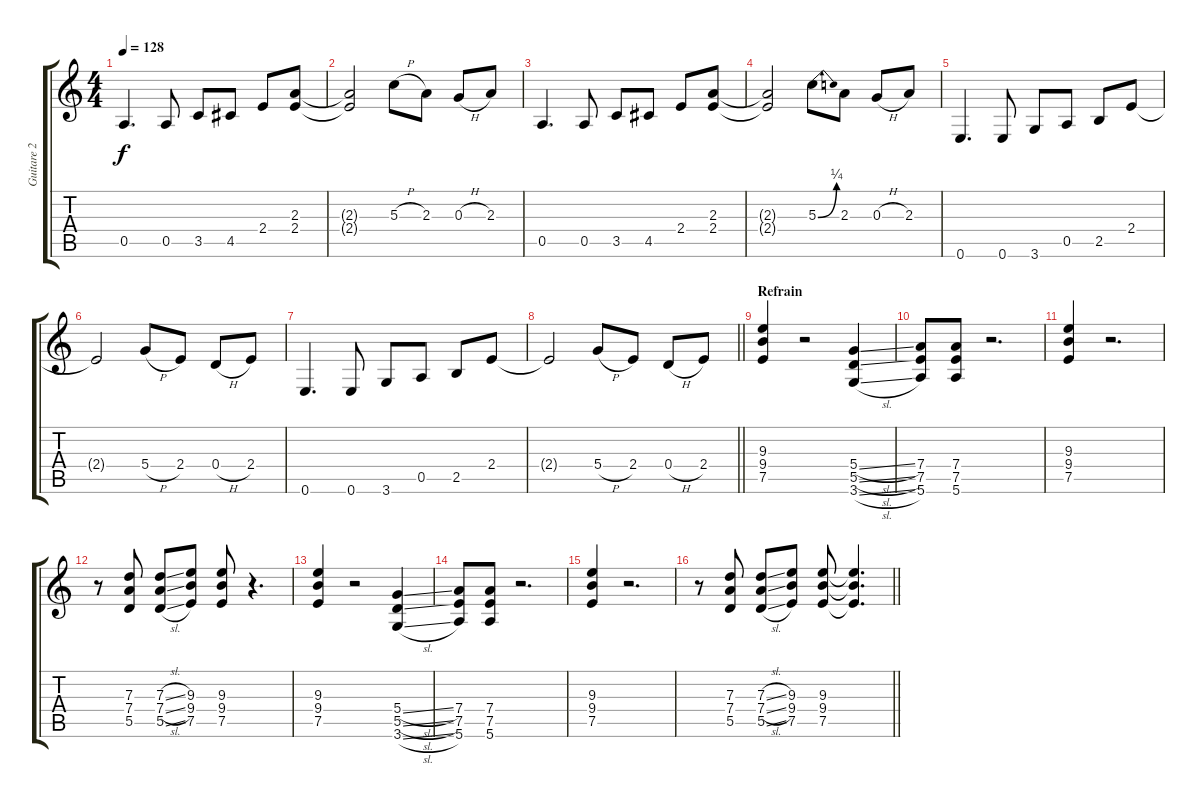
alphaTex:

\track ("Guitare 2" "Guitare 2") {instrument distortionguitar}
\staff {score tabs}
\tuning (E4 B3 G3 D3 A2 E2) {hide}
\ts (4 4)
\tempo 128
\clef g2
\ks c
0.5.4{d dy f} 0.5.8 3.5.8 4.5.8 2.4.8 (2.3 2.4).8 |
(2.3{t} 2.4{t}).2 5.3{h}.8 2.3.8 0.3{h}.8 2.3.8 |
0.5.4{d} 0.5.8 3.5.8 4.5.8 2.4.8 (2.3 2.4).8 |
(2.3{t} 2.4{t}).2 5.3{be (bend 0 0 60 1)}.8 2.3.8 0.3{h}.8 2.3.8 |
0.6.4{d} 0.6.8 3.6.8 0.5.8 2.5.8 2.4.8 |
2.4{t}.2 5.4{h}.8 2.4.8 0.4{h}.8 2.4.8 |
0.6.4{d} 0.6.8 3.6.8 0.5.8 2.5.8 2.4.8 |
\barLineRight lightlight
2.4{t}.2 5.4{h}.8 2.4.8 0.4{h}.8 2.4.8 |
\section ("" "Refrain")
(9.3 9.4 7.5).4 r.2 (5.4{sl} 5.5{sl} 3.6{sl}).4 |
(7.4 7.5 5.6).8 (7.4 7.5 5.6).8 r.2{d} |
(9.3 9.4 7.5).4 r.2{d} |
r.8 (7.3 7.4 5.5).8 (7.3{sl} 7.4{sl} 5.5{sl}).8 (9.3 9.4 7.5).8 (9.3 9.4 7.5).8 r.4{d} |
(9.3 9.4 7.5).4 r.2 (5.4{sl} 5.5{sl} 3.6{sl}).4 |
(7.4 7.5 5.6).8 (7.4 7.5 5.6).8 r.2{d} |
(9.3 9.4 7.5).4 r.2{d} |
\barLineRight lightlight
r.8 (7.3 7.4 5.5).8 (7.3{sl} 7.4{sl} 5.5{sl}).8 (9.3 9.4 7.5).8 (9.3 9.4 7.5).8 (9.3{t} 9.4{t} 7.5{t}).4{d}
